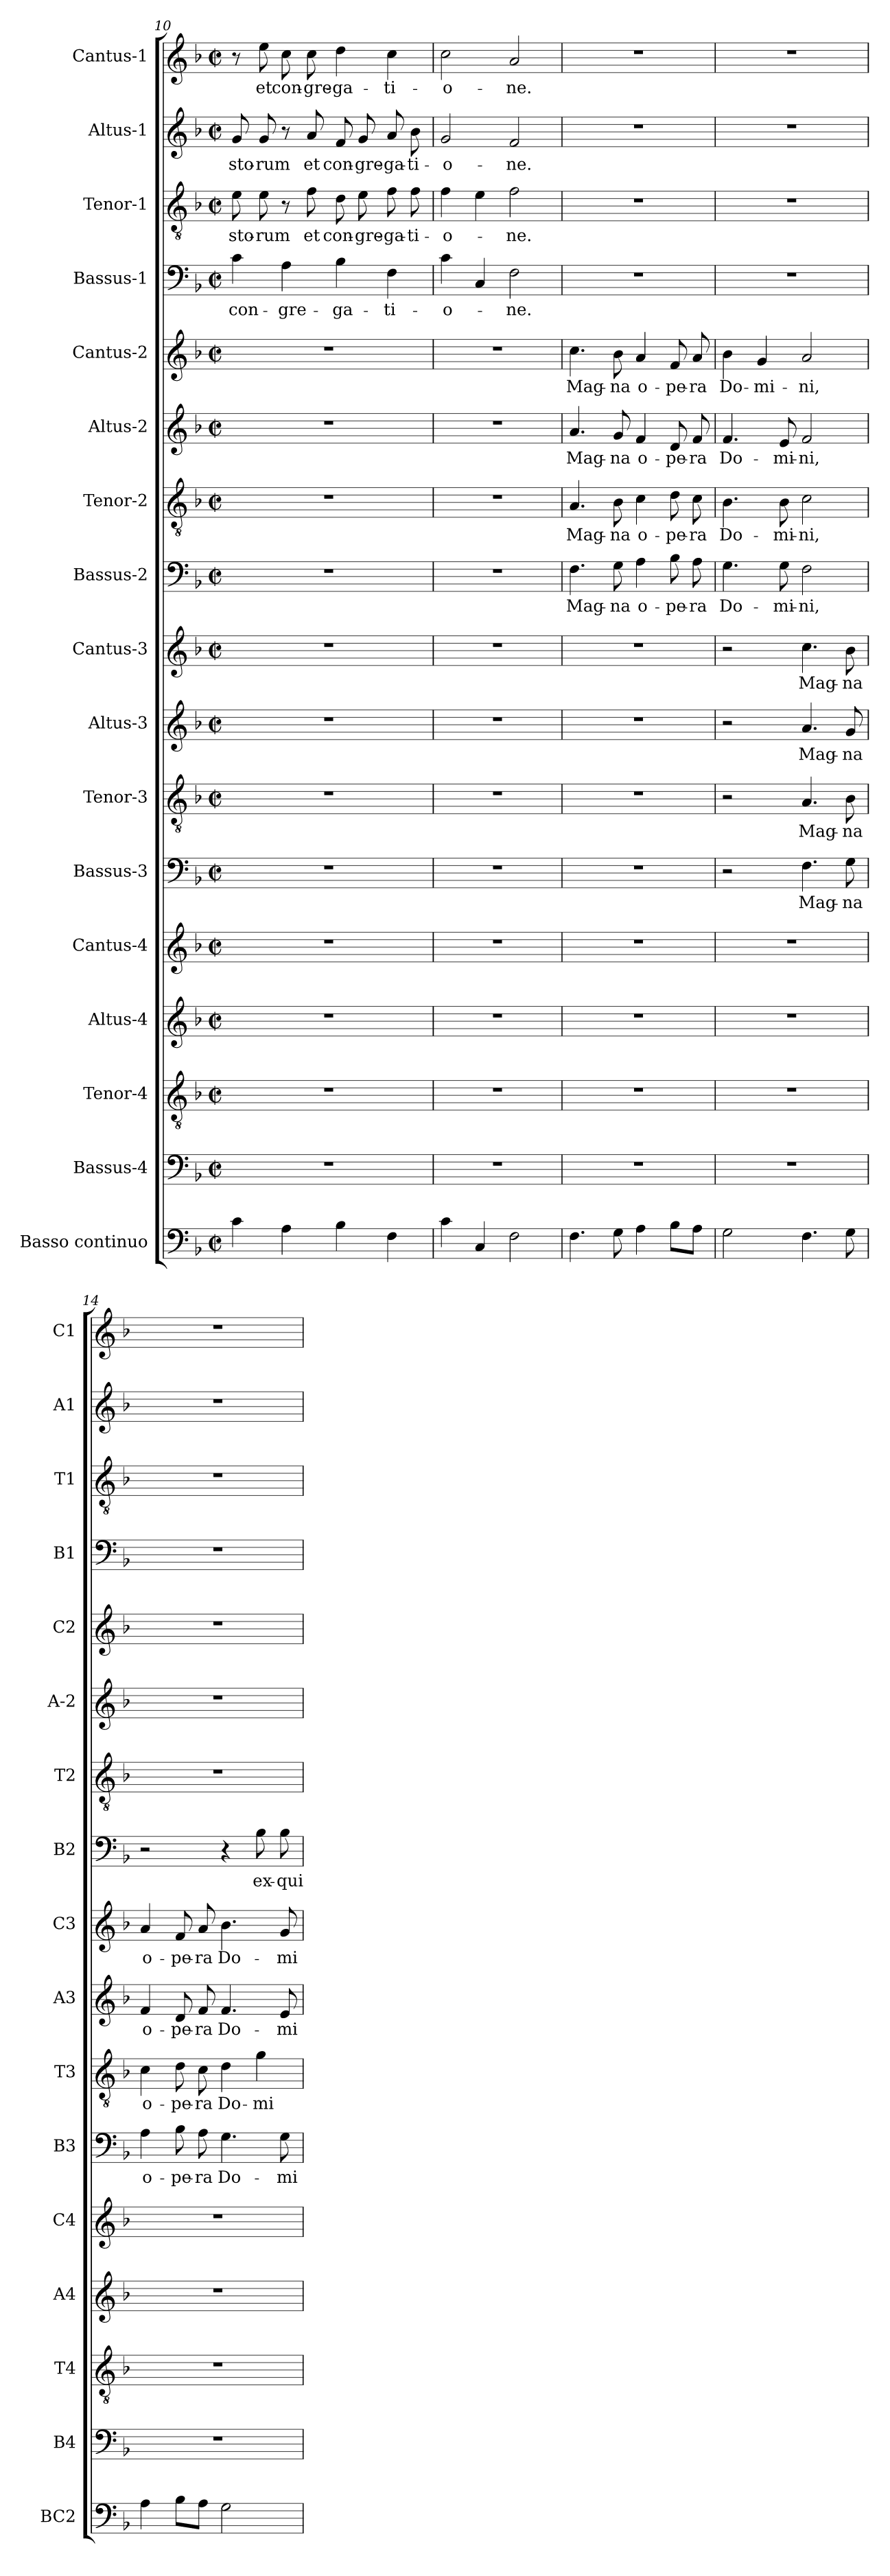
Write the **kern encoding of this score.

**kern	**kern	**kern	**kern	**kern	**kern	**text	**kern	**text	**kern	**text	**kern	**text	**kern	**text	**kern	**text	**kern	**text	**kern	**text	**kern	**text	**kern	**text	**kern	**text	**kern	**text
*part17	*part16	*part15	*part14	*part13	*part12	*part12	*part11	*part11	*part10	*part10	*part9	*part9	*part8	*part8	*part7	*part7	*part6	*part6	*part5	*part5	*part4	*part4	*part3	*part3	*part2	*part2	*part1	*part1
*staff17	*staff16	*staff15	*staff14	*staff13	*staff12	*staff12	*staff11	*staff11	*staff10	*staff10	*staff9	*staff9	*staff8	*staff8	*staff7	*staff7	*staff6	*staff6	*staff5	*staff5	*staff4	*staff4	*staff3	*staff3	*staff2	*staff2	*staff1	*staff1
*I"Basso continuo	*I"Bassus-4	*I"Tenor-4	*I"Altus-4	*I"Cantus-4	*I"Bassus-3	*	*I"Tenor-3	*	*I"Altus-3	*	*I"Cantus-3	*	*I"Bassus-2	*	*I"Tenor-2	*	*I"Altus-2	*	*I"Cantus-2	*	*I"Bassus-1	*	*I"Tenor-1	*	*I"Altus-1	*	*I"Cantus-1	*
*I'BC2	*I'B4	*I'T4	*I'A4	*I'C4	*I'B3	*	*I'T3	*	*I'A3	*	*I'C3	*	*I'B2	*	*I'T2	*	*I'A-2	*	*I'C2	*	*I'B1	*	*I'T1	*	*I'A1	*	*I'C1	*
*clefF4	*clefF4	*clefGv2	*clefG2	*clefG2	*clefF4	*	*clefGv2	*	*clefG2	*	*clefG2	*	*clefF4	*	*clefGv2	*	*clefG2	*	*clefG2	*	*clefF4	*	*clefGv2	*	*clefG2	*	*clefG2	*
*k[b-]	*k[b-]	*k[b-]	*k[b-]	*k[b-]	*k[b-]	*	*k[b-]	*	*k[b-]	*	*k[b-]	*	*k[b-]	*	*k[b-]	*	*k[b-]	*	*k[b-]	*	*k[b-]	*	*k[b-]	*	*k[b-]	*	*k[b-]	*
*F:	*F:	*F:	*F:	*F:	*F:	*	*F:	*	*F:	*	*F:	*	*F:	*	*F:	*	*F:	*	*F:	*	*F:	*	*F:	*	*F:	*	*F:	*
*M2/2	*M2/2	*M2/2	*M2/2	*M2/2	*M2/2	*	*M2/2	*	*M2/2	*	*M2/2	*	*M2/2	*	*M2/2	*	*M2/2	*	*M2/2	*	*M2/2	*	*M2/2	*	*M2/2	*	*M2/2	*
*met(c|)	*met(c|)	*met(c|)	*met(c|)	*met(c|)	*met(c|)	*	*met(c|)	*	*met(c|)	*	*met(c|)	*	*met(c|)	*	*met(c|)	*	*met(c|)	*	*met(c|)	*	*met(c|)	*	*met(c|)	*	*met(c|)	*	*met(c|)	*
=10	=10	=10	=10	=10	=10	=10	=10	=10	=10	=10	=10	=10	=10	=10	=10	=10	=10	=10	=10	=10	=10	=10	=10	=10	=10	=10	=10	=10
!	!	!	!	!	!	!	!	!	!	!	!	!	!	!	!	!	!	!	!	!	!	!LO:LY:b	!	!LO:LY:b	!	!LO:LY:b	!	!
4c\	1r	1r	1r	1r	1r	.	1r	.	1r	.	1r	.	1r	.	1r	.	1r	.	1r	.	4c\	con-	8e\	-sto-	8g/	-sto-	8r	.
!	!	!	!	!	!	!	!	!	!	!	!	!	!	!	!	!	!	!	!	!	!	!	!	!LO:LY:b	!	!LO:LY:b	!	!LO:LY:b
.	.	.	.	.	.	.	.	.	.	.	.	.	.	.	.	.	.	.	.	.	.	.	8e\	-rum	8g/	-rum	8ee\	et
!	!	!	!	!	!	!	!	!	!	!	!	!	!	!	!	!	!	!	!	!	!	!LO:LY:b	!	!	!	!	!	!LO:LY:b
4A\	.	.	.	.	.	.	.	.	.	.	.	.	.	.	.	.	.	.	.	.	4A\	-gre-	8r	.	8r	.	8cc\	con-
!	!	!	!	!	!	!	!	!	!	!	!	!	!	!	!	!	!	!	!	!	!	!	!	!LO:LY:b	!	!LO:LY:b	!	!LO:LY:b
.	.	.	.	.	.	.	.	.	.	.	.	.	.	.	.	.	.	.	.	.	.	.	8f\	et	8a/	et	8cc\	-gre-
!	!	!	!	!	!	!	!	!	!	!	!	!	!	!	!	!	!	!	!	!	!	!LO:LY:b	!	!LO:LY:b	!	!LO:LY:b	!	!LO:LY:b
4B-\	.	.	.	.	.	.	.	.	.	.	.	.	.	.	.	.	.	.	.	.	4B-\	-ga-	8d\	con-	8f/	con-	4dd\	-ga-
!	!	!	!	!	!	!	!	!	!	!	!	!	!	!	!	!	!	!	!	!	!	!	!	!LO:LY:b	!	!LO:LY:b	!	!
.	.	.	.	.	.	.	.	.	.	.	.	.	.	.	.	.	.	.	.	.	.	.	8e\	-gre-	8g/	-gre-	.	.
!	!	!	!	!	!	!	!	!	!	!	!	!	!	!	!	!	!	!	!	!	!	!LO:LY:b	!	!LO:LY:b	!	!LO:LY:b	!	!LO:LY:b
4F\	.	.	.	.	.	.	.	.	.	.	.	.	.	.	.	.	.	.	.	.	4F\	-ti-	8f\	-ga-	8a/	-ga-	4cc\	-ti-
!	!	!	!	!	!	!	!	!	!	!	!	!	!	!	!	!	!	!	!	!	!	!	!	!LO:LY:b	!	!LO:LY:b	!	!
.	.	.	.	.	.	.	.	.	.	.	.	.	.	.	.	.	.	.	.	.	.	.	8f\	-ti-	8b-\	-ti-	.	.
=11	=11	=11	=11	=11	=11	=11	=11	=11	=11	=11	=11	=11	=11	=11	=11	=11	=11	=11	=11	=11	=11	=11	=11	=11	=11	=11	=11	=11
!	!	!	!	!	!	!	!	!	!	!	!	!	!	!	!	!	!	!	!	!	!	!LO:LY:b	!	!LO:LY:b	!	!LO:LY:b	!	!LO:LY:b
4c\	1r	1r	1r	1r	1r	.	1r	.	1r	.	1r	.	1r	.	1r	.	1r	.	1r	.	4c\	-o-	4f\	-o-	2g/	-o-	2cc\	-o-
4C/	.	.	.	.	.	.	.	.	.	.	.	.	.	.	.	.	.	.	.	.	4C/	.	4e\	.	.	.	.	.
!	!	!	!	!	!	!	!	!	!	!	!	!	!	!	!	!	!	!	!	!	!	!LO:LY:b	!	!LO:LY:b	!	!LO:LY:b	!	!LO:LY:b
2F\	.	.	.	.	.	.	.	.	.	.	.	.	.	.	.	.	.	.	.	.	2F\	-ne.	2f\	-ne.	2f/	-ne.	2a/	-ne.
=12	=12	=12	=12	=12	=12	=12	=12	=12	=12	=12	=12	=12	=12	=12	=12	=12	=12	=12	=12	=12	=12	=12	=12	=12	=12	=12	=12	=12
!	!	!	!	!	!	!	!	!	!	!	!	!	!	!LO:LY:b	!	!LO:LY:b	!	!LO:LY:b	!	!LO:LY:b	!	!	!	!	!	!	!	!
4.F\	1r	1r	1r	1r	1r	.	1r	.	1r	.	1r	.	4.F\	Mag-	4.A/	Mag-	4.a/	Mag-	4.cc\	Mag-	1r	.	1r	.	1r	.	1r	.
!	!	!	!	!	!	!	!	!	!	!	!	!	!	!LO:LY:b	!	!LO:LY:b	!	!LO:LY:b	!	!LO:LY:b	!	!	!	!	!	!	!	!
8G\	.	.	.	.	.	.	.	.	.	.	.	.	8G\	-na	8B-\	-na	8g/	-na	8b-\	-na	.	.	.	.	.	.	.	.
!	!	!	!	!	!	!	!	!	!	!	!	!	!	!LO:LY:b	!	!LO:LY:b	!	!LO:LY:b	!	!LO:LY:b	!	!	!	!	!	!	!	!
4A\	.	.	.	.	.	.	.	.	.	.	.	.	4A\	o-	4c\	o-	4f/	o-	4a/	o-	.	.	.	.	.	.	.	.
!	!	!	!	!	!	!	!	!	!	!	!	!	!	!LO:LY:b	!	!LO:LY:b	!	!LO:LY:b	!	!LO:LY:b	!	!	!	!	!	!	!	!
8B-\L	.	.	.	.	.	.	.	.	.	.	.	.	8B-\	-pe-	8d\	-pe-	8d/	-pe-	8f/	-pe-	.	.	.	.	.	.	.	.
!	!	!	!	!	!	!	!	!	!	!	!	!	!	!LO:LY:b	!	!LO:LY:b	!	!LO:LY:b	!	!LO:LY:b	!	!	!	!	!	!	!	!
8A\J	.	.	.	.	.	.	.	.	.	.	.	.	8A\	-ra	8c\	-ra	8f/	-ra	8a/	-ra	.	.	.	.	.	.	.	.
!!LO:PB:g=z
=13	=13	=13	=13	=13	=13	=13	=13	=13	=13	=13	=13	=13	=13	=13	=13	=13	=13	=13	=13	=13	=13	=13	=13	=13	=13	=13	=13	=13
!	!	!	!	!	!	!	!	!	!	!	!	!	!	!LO:LY:b	!	!LO:LY:b	!	!LO:LY:b	!	!LO:LY:b	!	!	!	!	!	!	!	!
2G\	1r	1r	1r	1r	2r	.	2r	.	2r	.	2r	.	4.G\	Do-	4.B-\	Do-	4.f/	Do-	4b-\	Do-	1r	.	1r	.	1r	.	1r	.
!	!	!	!	!	!	!	!	!	!	!	!	!	!	!	!	!	!	!	!	!LO:LY:b	!	!	!	!	!	!	!	!
.	.	.	.	.	.	.	.	.	.	.	.	.	.	.	.	.	.	.	4g/	-mi-	.	.	.	.	.	.	.	.
!	!	!	!	!	!	!	!	!	!	!	!	!	!	!LO:LY:b	!	!LO:LY:b	!	!LO:LY:b	!	!	!	!	!	!	!	!	!	!
.	.	.	.	.	.	.	.	.	.	.	.	.	8G\	-mi-	8B-\	-mi-	8e/	-mi-	.	.	.	.	.	.	.	.	.	.
!	!	!	!	!	!	!LO:LY:b	!	!LO:LY:b	!	!LO:LY:b	!	!LO:LY:b	!	!LO:LY:b	!	!LO:LY:b	!	!LO:LY:b	!	!LO:LY:b	!	!	!	!	!	!	!	!
4.F\	.	.	.	.	4.F\	Mag-	4.A/	Mag-	4.a/	Mag-	4.cc\	Mag-	2F\	-ni,	2c\	-ni,	2f/	-ni,	2a/	-ni,	.	.	.	.	.	.	.	.
!	!	!	!	!	!	!LO:LY:b	!	!LO:LY:b	!	!LO:LY:b	!	!LO:LY:b	!	!	!	!	!	!	!	!	!	!	!	!	!	!	!	!
8G\	.	.	.	.	8G\	-na	8B-\	-na	8g/	-na	8b-\	-na	.	.	.	.	.	.	.	.	.	.	.	.	.	.	.	.
=14	=14	=14	=14	=14	=14	=14	=14	=14	=14	=14	=14	=14	=14	=14	=14	=14	=14	=14	=14	=14	=14	=14	=14	=14	=14	=14	=14	=14
!	!	!	!	!	!	!LO:LY:b	!	!LO:LY:b	!	!LO:LY:b	!	!LO:LY:b	!	!	!	!	!	!	!	!	!	!	!	!	!	!	!	!
4A\	1r	1r	1r	1r	4A\	o-	4c\	o-	4f/	o-	4a/	o-	2r	.	1r	.	1r	.	1r	.	1r	.	1r	.	1r	.	1r	.
!	!	!	!	!	!	!LO:LY:b	!	!LO:LY:b	!	!LO:LY:b	!	!LO:LY:b	!	!	!	!	!	!	!	!	!	!	!	!	!	!	!	!
8B-\L	.	.	.	.	8B-\	-pe-	8d\	-pe-	8d/	-pe-	8f/	-pe-	.	.	.	.	.	.	.	.	.	.	.	.	.	.	.	.
!	!	!	!	!	!	!LO:LY:b	!	!LO:LY:b	!	!LO:LY:b	!	!LO:LY:b	!	!	!	!	!	!	!	!	!	!	!	!	!	!	!	!
8A\J	.	.	.	.	8A\	-ra	8c\	-ra	8f/	-ra	8a/	-ra	.	.	.	.	.	.	.	.	.	.	.	.	.	.	.	.
!	!	!	!	!	!	!LO:LY:b	!	!LO:LY:b	!	!LO:LY:b	!	!LO:LY:b	!	!	!	!	!	!	!	!	!	!	!	!	!	!	!	!
2G\	.	.	.	.	4.G\	Do-	4d\	Do-	4.f/	Do-	4.b-\	Do-	4r	.	.	.	.	.	.	.	.	.	.	.	.	.	.	.
!	!	!	!	!	!	!	!	!LO:LY:b	!	!	!	!	!	!LO:LY:b	!	!	!	!	!	!	!	!	!	!	!	!	!	!
.	.	.	.	.	.	.	4g\	-mi-	.	.	.	.	8B-\	ex-	.	.	.	.	.	.	.	.	.	.	.	.	.	.
!	!	!	!	!	!	!LO:LY:b	!	!	!	!LO:LY:b	!	!LO:LY:b	!	!LO:LY:b	!	!	!	!	!	!	!	!	!	!	!	!	!	!
.	.	.	.	.	8G\	-mi-	.	.	8e/	-mi-	8g/	-mi-	8B-\	-qui-	.	.	.	.	.	.	.	.	.	.	.	.	.	.
=	=	=	=	=	=	=	=	=	=	=	=	=	=	=	=	=	=	=	=	=	=	=	=	=	=	=	=	=
*-	*-	*-	*-	*-	*-	*-	*-	*-	*-	*-	*-	*-	*-	*-	*-	*-	*-	*-	*-	*-	*-	*-	*-	*-	*-	*-	*-	*-
